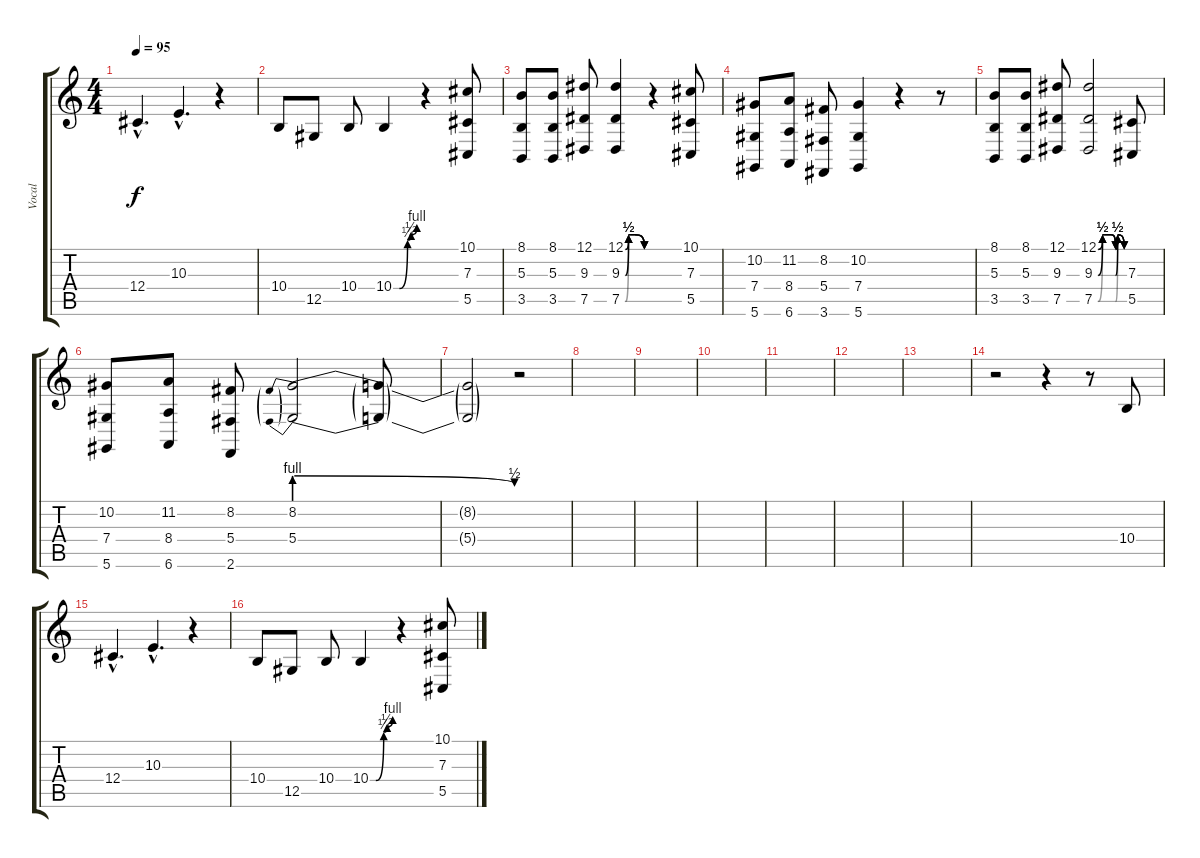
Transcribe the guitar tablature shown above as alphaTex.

\track ("Vocal" "Vocal") {instrument choiraahs}
\staff {score tabs}
\tuning (Eb4 Bb3 Gb3 Db3 Ab2 Eb2) {hide}
\ts (4 4)
\tempo 95
\clef g2
\ks c
12.4{hac}.4{d dy f} 10.3{hac}.4{d} r.4 |
10.4.8 12.5.8 10.4.8 10.4{be (custom 0 0 15 0 36 1 45 2 60 4)}.4 r.4 (10.1 7.3 5.5).8 |
(8.1 5.3 3.5).8 (8.1 5.3 3.5).8 (12.1 9.3 7.5).8 (12.1{be (custom 0 0 10 2 15 2 30 2 60 0)} 9.3{be (custom 0 0 10 2 15 2 30 2 60 0)} 7.5{be (custom 0 0 10 2 15 2 30 2 60 0)}).4 r.4 (10.1 7.3 5.5).8 |
(10.2 7.4 5.6).8 (11.2 8.4 6.6).8 (8.2 5.4 3.6).8 (10.2 7.4 5.6).4 r.4 r.8 |
(8.1 5.3 3.5).8 (8.1 5.3 3.5).8 (12.1 9.3 7.5).8 (12.1{be (custom 0 0 10 2 15 2 30 2 40 0 45 2 60 0)} 9.3{be (custom 0 0 10 2 15 2 30 2 40 0 45 2 60 0)} 7.5{be (custom 0 0 10 2 15 2 30 2 40 0 45 2 60 0)}).2 (7.3 5.5).8 |
(10.2 7.4 5.6).8 (11.2 8.4 6.6).8 (8.2 5.4 2.6).8 (8.2{be (prebendrelease 0 4 60 2)} 5.4{be (prebendrelease 0 4 60 2)}).2 (8.2{t} 5.4{t}).8 |
(8.2{t} 5.4{t}).2 r.2 |
|
|
|
|
|
|
r.2 r.4 r.8 10.4.8 |
12.4{hac}.4{d} 10.3{hac}.4{d} r.4 |
10.4.8 12.5.8 10.4.8 10.4{be (custom 0 0 15 0 36 1 45 2 60 4)}.4 r.4 (10.1 7.3 5.5).8
